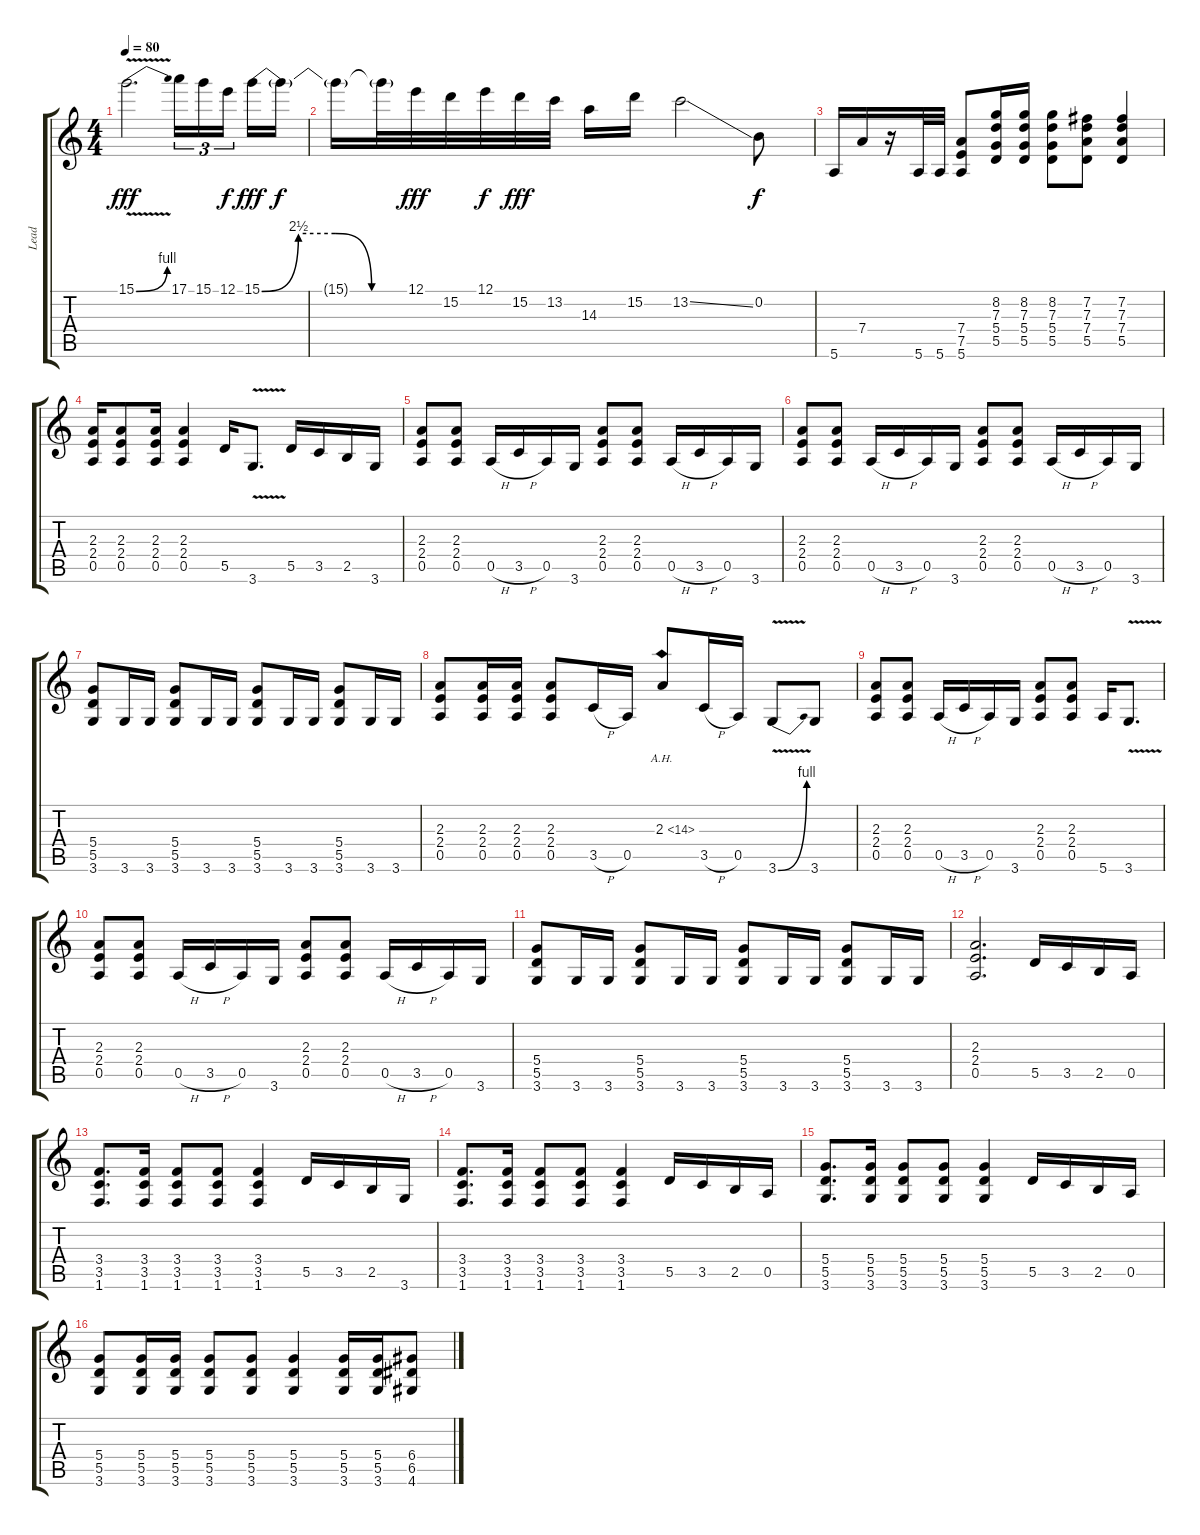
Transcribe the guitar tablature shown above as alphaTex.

\track ("Lead" "Lead") {instrument distortionguitar}
\staff {score tabs}
\tuning (E4 B3 G3 D3 A2 E2) {hide}
\ts (4 4)
\tempo 80
\clef g2
\ks c
15.1{be (bend 0 0 60 4) v}.2{d dy fff} 17.1.16{tu (3 2)} 15.1.16{tu (3 2)} 12.1.16{tu (3 2) dy f beam splitsecondary} 15.1{be (custom 0 0 15 10 30 10 45 0 60 0)}.16{dy fff} 15.1{t}.16{dy f} |
15.1{t}.16 15.1{t}.32 12.1.32{dy fff} 15.2.32 12.1.32{dy f} 15.2.32{dy fff} 13.2.32 14.3.16 15.2.16 13.2{ss}.2 0.2.8{dy f} |
5.6.16 7.4.16 r.16 5.6.32 5.6.32 (7.4 7.5 5.6).8 (8.2 7.3 5.4 5.5).16 (8.2 7.3 5.4 5.5).16 (8.2 7.3 5.4 5.5).8 (7.2 7.3 7.4 5.5).8 (7.2 7.3 7.4 5.5).4 |
(2.3 2.4 0.5).16 (2.3 2.4 0.5).8 (2.3 2.4 0.5).16 (2.3 2.4 0.5).4 5.5.16 3.6{v}.8{d} 5.5.16 3.5.16 2.5.16 3.6.16 |
(2.3 2.4 0.5).8 (2.3 2.4 0.5).8 0.5{h}.16 3.5{h}.16 0.5.16 3.6.16 (2.3 2.4 0.5).8 (2.3 2.4 0.5).8 0.5{h}.16 3.5{h}.16 0.5.16 3.6.16 |
(2.3 2.4 0.5).8 (2.3 2.4 0.5).8 0.5{h}.16 3.5{h}.16 0.5.16 3.6.16 (2.3 2.4 0.5).8 (2.3 2.4 0.5).8 0.5{h}.16 3.5{h}.16 0.5.16 3.6.16 |
(5.4 5.5 3.6).8 3.6.16 3.6.16 (5.4 5.5 3.6).8 3.6.16 3.6.16 (5.4 5.5 3.6).8 3.6.16 3.6.16 (5.4 5.5 3.6).8 3.6.16 3.6.16 |
(2.3 2.4 0.5).8 (2.3 2.4 0.5).16 (2.3 2.4 0.5).16 (2.3 2.4 0.5).8 3.5{h}.16 0.5.16 2.3{ah 12}.8 3.5{h}.16 0.5.16 3.6{be (bend 0 0 60 4) v}.8 3.6.8 |
(2.3 2.4 0.5).8 (2.3 2.4 0.5).8 0.5{h}.16 3.5{h}.16 0.5.16 3.6.16 (2.3 2.4 0.5).8 (2.3 2.4 0.5).8 5.6.16 3.6{v}.8{d} |
(2.3 2.4 0.5).8 (2.3 2.4 0.5).8 0.5{h}.16 3.5{h}.16 0.5.16 3.6.16 (2.3 2.4 0.5).8 (2.3 2.4 0.5).8 0.5{h}.16 3.5{h}.16 0.5.16 3.6.16 |
(5.4 5.5 3.6).8 3.6.16 3.6.16 (5.4 5.5 3.6).8 3.6.16 3.6.16 (5.4 5.5 3.6).8 3.6.16 3.6.16 (5.4 5.5 3.6).8 3.6.16 3.6.16 |
(2.3 2.4 0.5).2{d} 5.5.16 3.5.16 2.5.16 0.5.16 |
(3.4 3.5 1.6).8{d} (3.4 3.5 1.6).16 (3.4 3.5 1.6).8 (3.4 3.5 1.6).8 (3.4 3.5 1.6).4 5.5.16 3.5.16 2.5.16 3.6.16 |
(3.4 3.5 1.6).8{d} (3.4 3.5 1.6).16 (3.4 3.5 1.6).8 (3.4 3.5 1.6).8 (3.4 3.5 1.6).4 5.5.16 3.5.16 2.5.16 0.5.16 |
(5.4 5.5 3.6).8{d} (5.4 5.5 3.6).16 (5.4 5.5 3.6).8 (5.4 5.5 3.6).8 (5.4 5.5 3.6).4 5.5.16 3.5.16 2.5.16 0.5.16 |
(5.4 5.5 3.6).8 (5.4 5.5 3.6).16 (5.4 5.5 3.6).16 (5.4 5.5 3.6).8 (5.4 5.5 3.6).8 (5.4 5.5 3.6).4 (5.4 5.5 3.6).16 (5.4 5.5 3.6).16 (6.4 6.5 4.6).8
